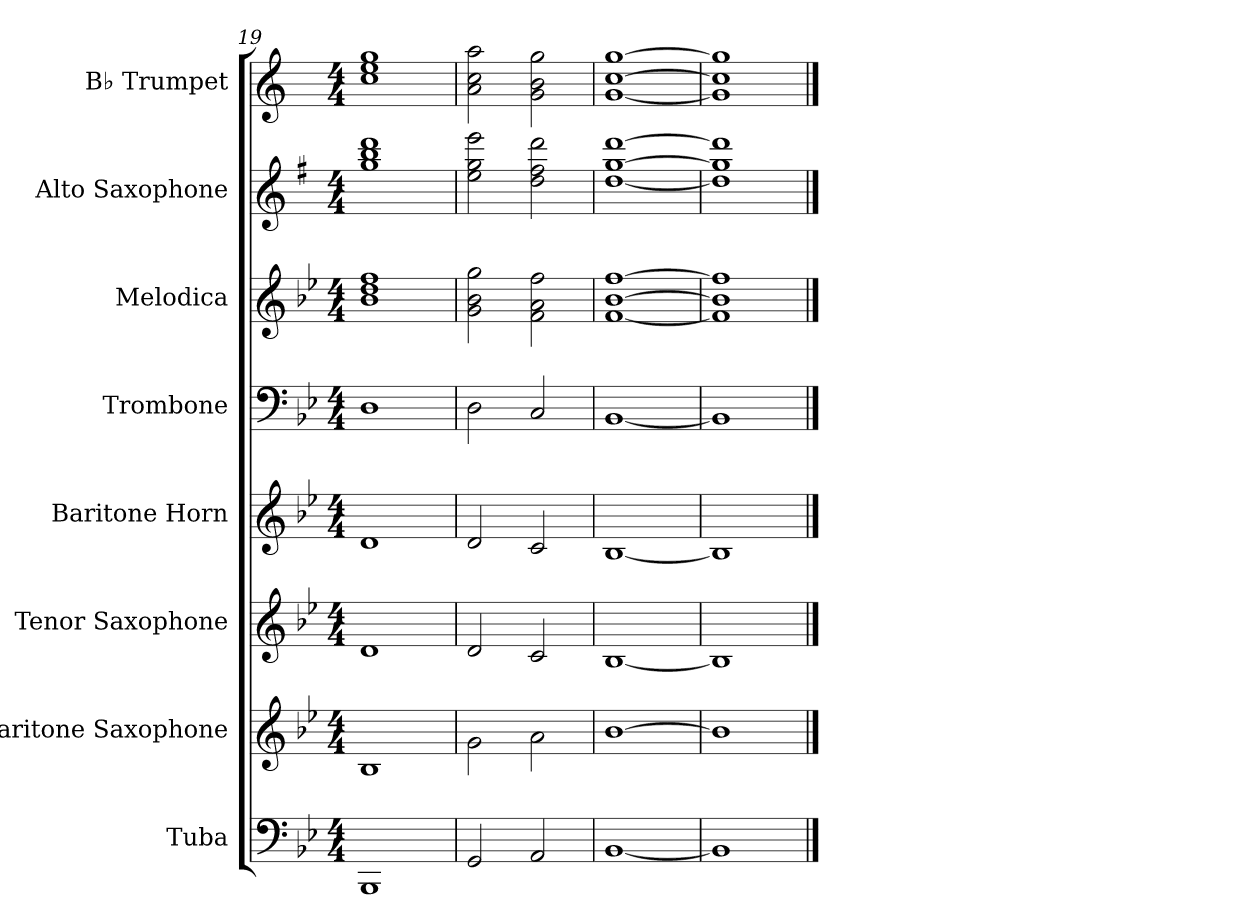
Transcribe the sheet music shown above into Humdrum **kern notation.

**kern	**kern	**kern	**kern	**kern	**kern	**kern	**kern
*part8	*part7	*part6	*part5	*part4	*part3	*part2	*part1
*staff8	*staff7	*staff6	*staff5	*staff4	*staff3	*staff2	*staff1
*I"Tuba	*I"Baritone Saxophone	*I"Tenor Saxophone	*I"Baritone Horn	*I"Trombone	*I"Melodica	*I"Alto Saxophone	*I"B♭ Trumpet
*I'Tba.	*I'Bar. Sax.	*I'T. Sax.	*I'Bar. Hn.	*I'Tbn.	*I'Mel.	*I'A. Sax.	*I'B♭ Tpt.
*clefF4	*clefG2	*clefG2	*clefG2	*clefF4	*clefG2	*clefG2	*clefG2
*	*ITrd12c21	*ITrd8c14	*ITrd8c14	*	*	*ITrd5c9	*ITrd1c2
*k[b-e-]	*k[b-e-]	*k[b-e-]	*k[b-e-]	*k[b-e-]	*k[b-e-]	*k[b-e-]	*k[b-e-]
*M4/4	*M4/4	*M4/4	*M4/4	*M4/4	*M4/4	*M4/4	*M4/4
=19	=19	=19	=19	=19	=19	=19	=19
1BBB-	1BB-	1D	1D	1D	1b- 1dd 1ff	1b- 1dd 1ff	1b- 1dd 1ff
=20	=20	=20	=20	=20	=20	=20	=20
2GG/	2G\	2D/	2D/	2D\	2g\ 2b-\ 2gg\	2g\ 2b-\ 2gg\	2g\ 2b-\ 2gg\
2AA/	2A\	2C/	2C/	2C/	2f\ 2a\ 2ff\	2f\ 2a\ 2ff\	2f\ 2a\ 2ff\
!!LO:PB:g=z
=21	=21	=21	=21	=21	=21	=21	=21
[1BB-	[1B-	[1BB-	[1BB-	[1BB-	[1f [1b- [1ff	[1f [1b- [1ff	[1f [1b- [1ff
=22	=22	=22	=22	=22	=22	=22	=22
1BB-]	1B-]	1BB-]	1BB-]	1BB-]	1f] 1b-] 1ff]	1f] 1b-] 1ff]	1f] 1b-] 1ff]
==	==	==	==	==	==	==	==
*-	*-	*-	*-	*-	*-	*-	*-
